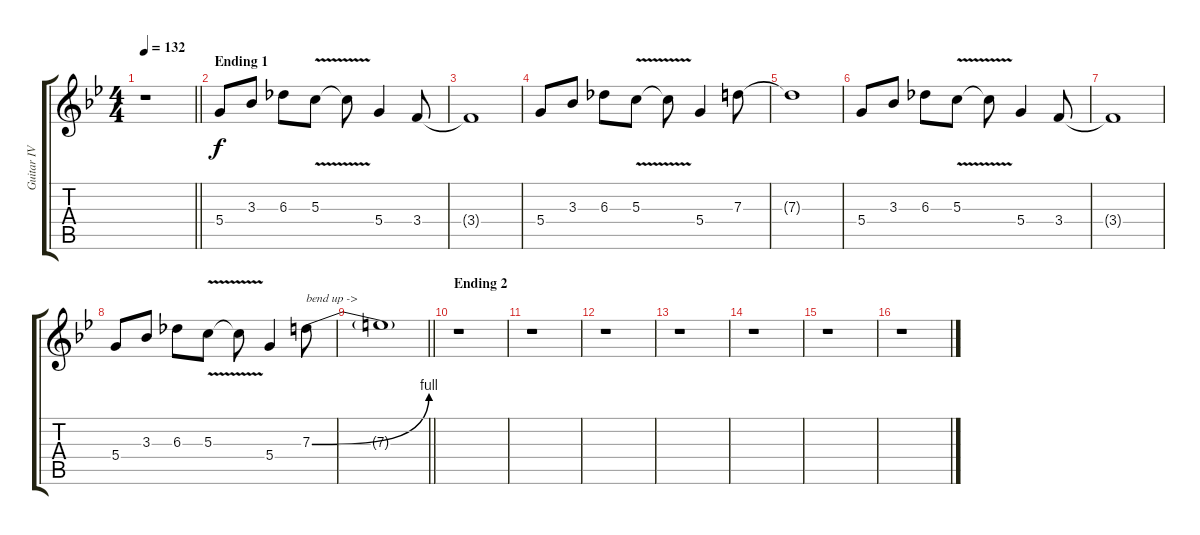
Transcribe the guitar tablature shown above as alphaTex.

\track ("Guitar IV (Jun)" "Guitar IV ") {instrument distortionguitar}
\staff {score tabs}
\tuning (E4 B3 G3 D3 A2 E2) {hide}
\ts (4 4)
\tempo 132
\clef g2
\barLineRight lightlight
\ks bb
r.1{dy f} |
\section ("" "Ending 1")
5.4.8 3.3.8 6.3.8 5.3{v}.8 5.3{t}.8 5.4.4 3.4.8 |
3.4{t}.1 |
5.4.8 3.3.8 6.3.8 5.3{v}.8 5.3{t}.8 5.4.4 7.3.8 |
7.3{t}.1 |
5.4.8 3.3.8 6.3.8 5.3{v}.8 5.3{t}.8 5.4.4 3.4.8 |
3.4{t}.1 |
5.4.8 3.3.8 6.3.8 5.3{v}.8 5.3{t}.8 5.4.4 7.3{be (bend 0 0 60 4)}.8{txt "bend up ->"} |
\barLineRight lightlight
7.3{t}.1 |
\section ("" "Ending 2")
r.1 |
r.1 |
r.1 |
r.1 |
r.1 |
r.1 |
r.1
